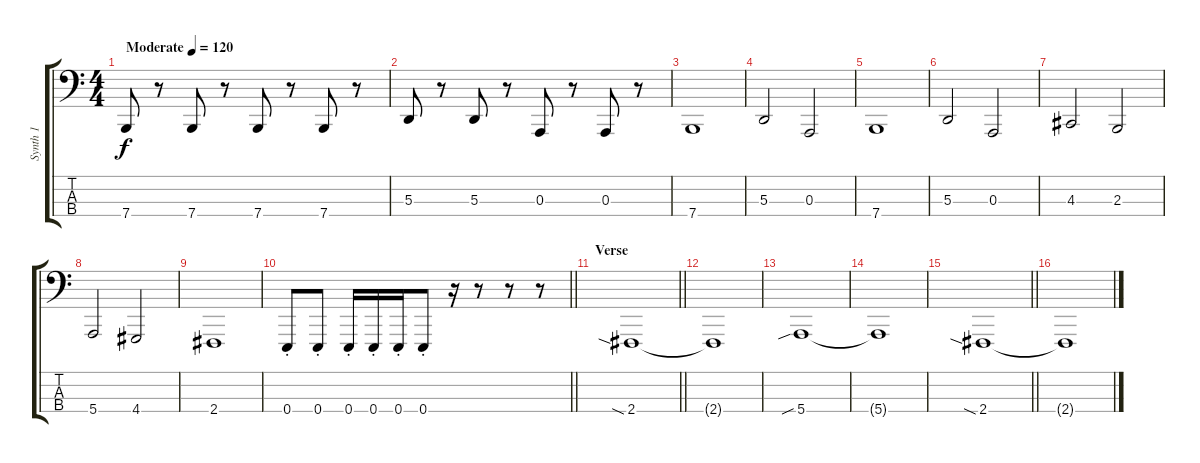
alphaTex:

\track ("Synth 1" "Synth 1") {instrument lead1square}
\staff {score tabs}
\tuning (G2 D2 A1 E1) {hide}
\ts (4 4)
\tempo (120 "Moderate")
\clef f4
\ks c
7.4.8{dy f instrument lead1square} r.8 7.4.8 r.8 7.4.8 r.8 7.4.8 r.8 |
5.3.8 r.8 5.3.8 r.8 0.3.8 r.8 0.3.8 r.8 |
7.4.1 |
5.3.2 0.3.2 |
7.4.1 |
5.3.2 0.3.2 |
4.3.2 2.3.2 |
5.4.2 4.4.2 |
2.4.1 |
\barLineRight lightlight
0.4{st}.8 0.4{st}.8 0.4{st}.16 0.4{st}.16 0.4{st}.16 0.4{st}.8 r.16 r.8 r.8 r.8 |
\section ("" "Verse")
\barLineRight lightlight
2.4{sia}.1 |
\section ("" "")
2.4{t}.1 |
5.4{sib}.1 |
5.4{t}.1 |
\barLineRight lightlight
2.4{sia}.1 |
2.4{t}.1
